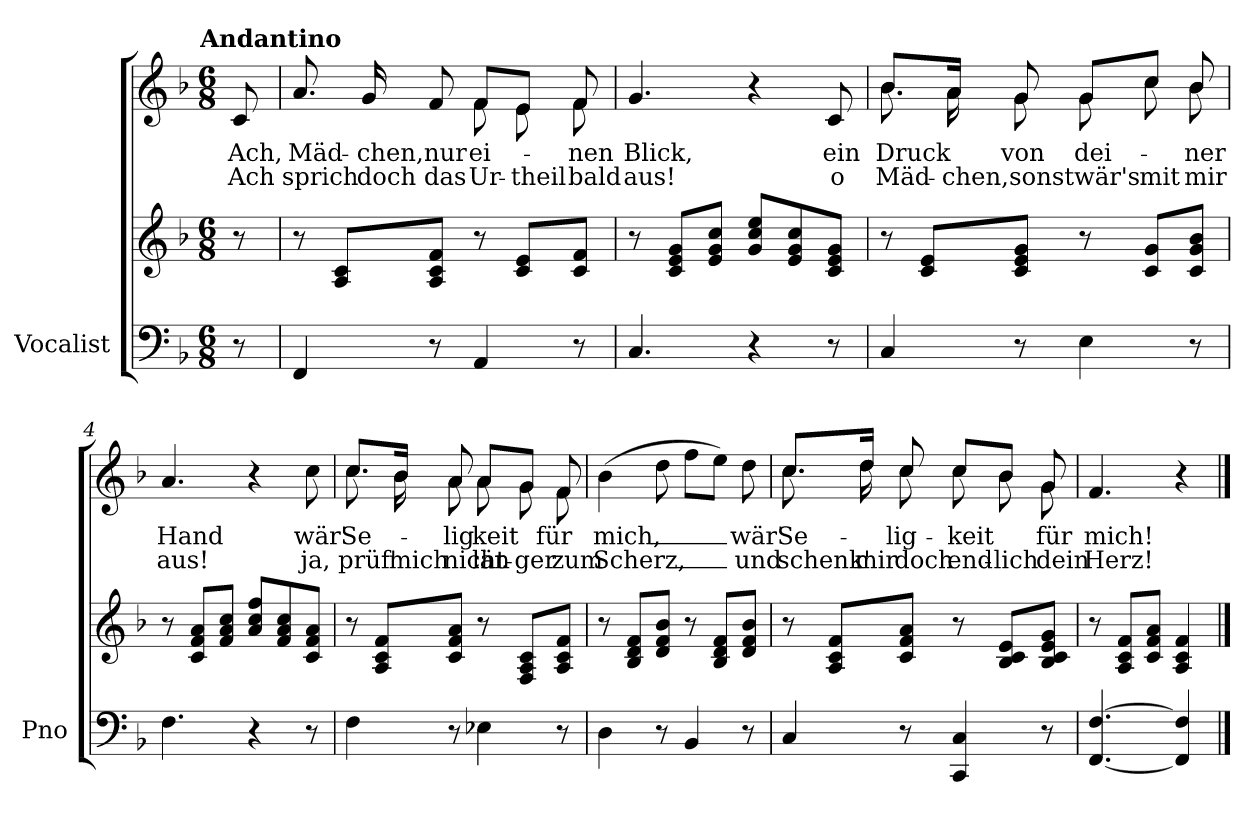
**kern	**kern	**kern	**text	**text
*part1	*part1	*part1	*part1	*part1
*staff3	*staff2	*staff1	*staff1	*staff1
*I"Vocalist	*	*	*	*
*I'Pno	*	*	*	*
*clefF4	*clefG2	*clefG2	*	*
*k[b-]	*k[b-]	*k[b-]	*	*
*F:	*F:	*F:	*	*
!!LO:TX:omd:t=Andantino
*M6/8	*M6/8	*M6/8	*	*
*MM94	*MM94	*MM94	*	*
=	=	=	=	=
8r	8r	8c/	Ach,	Ach
=1	=1	=1	=1	=1
*	*	*^	*	*
4FF/	8r	8.a/	4.ryy	Mäd-	sprich
.	8A/ 8c/L	.	.	.	.
.	.	16g/	.	-chen,	doch
8r	8A/ 8c/ 8f/J	8f/	.	nur	das
4AA/	8r	8f/L	8f\	ei-	Ur-
.	8c/ 8e/L	8e/J	8e\	.	-theil
8r	8c/ 8f/J	8f/	8f\	-nen	bald
*	*	*v	*v	*	*
=2	=2	=2	=2	=2
4.C/	8r	4.g/	Blick,	aus!
.	8c/ 8e/ 8g/L	.	.	.
.	8e/ 8g/ 8cc/J	.	.	.
4r	8g/ 8cc/ 8ee/L	4r	.	.
.	8e/ 8g/ 8cc/	.	.	.
8r	8c/ 8e/ 8g/J	8c/	ein	o
=3	=3	=3	=3	=3
*	*	*^	*	*
4C/	8r	8.b-\	8.b-/L	Druck	Mäd-
.	8c/ 8e/L	.	.	.	.
.	.	16a\	16a/Jk	.	-chen,
8r	8c/ 8e/ 8g/J	8g\	8g/	von	sonst
4E\	8r	8g\	8g/L	dei-	wär's
.	8c/ 8g/L	8cc\	8cc/J	.	mit
8r	8c/ 8g/ 8b-/J	8b-\	8b-/	-ner	mir
*	*	*v	*v	*	*
=4	=4	=4	=4	=4
4.F\	8r	4.a/	Hand	aus!
.	8c/ 8f/ 8a/L	.	.	.
.	8f/ 8a/ 8cc/J	.	.	.
4r	8a/ 8cc/ 8ff/L	4r	.	.
.	8f/ 8a/ 8cc/	.	.	.
8r	8c/ 8f/ 8a/J	8cc\	wär'	ja,
=5	=5	=5	=5	=5
*	*	*^	*	*
*	*	*	*^	*	*
4F\	8r	8.cc/L	8.cc\	4.ryy	Se-	prüf'
.	8A/ 8c/ 8f/L	.	.	.	.	.
.	.	16b-/Jk	16b-\	.	.	mich
8r	8c/ 8f/ 8a/J	8a/	8a\	.	-lig	nicht
4E-X\	8r	4.ryy	8a\	8a/L	keit	län-
.	8F/ 8A/ 8c/L	.	8g\	8g/J	.	-ger
8r	8A/ 8c/ 8f/J	.	8f\	8f/	für	zum
*	*	*v	*v	*v	*	*
=6	=6	=6	=6	=6
4D\	8r	(4b-\	mich,_	Scherz,_
.	8B-/ 8d/ 8f/L	.	.	.
8r	8d/ 8f/ 8b-/J	8dd\	.	.
4BB-/	8r	8ff\L	.	.
.	8B-/ 8d/ 8f/L	8ee\J)	.	.
8r	8d/ 8f/ 8b-/J	8dd\	wär'	und
=7	=7	=7	=7	=7
*	*	*^	*	*
4C/	8r	8.cc/L	8.cc\	Se-	schenk'
.	8A/ 8c/ 8f/L	.	.	.	.
.	.	16dd/Jk	16dd\	.	mir
8r	8c/ 8f/ 8a/J	8cc/	8cc\	-lig-	doch
4CC/ 4C/	8r	8cc/L	8cc\	-keit	end-
.	8B-/ 8c/ 8e/L	8b-/J	8b-\	.	-lich
8r	8B-/ 8c/ 8e/ 8g/J	8g/	8g\	für	dein
*	*	*v	*v	*	*
=8	=8	=8	=8	=8
[4.FF/ [4.F/	8r	4.f/	mich!	Herz!
.	8A/ 8c/ 8f/L	.	.	.
.	8c/ 8f/ 8a/J	.	.	.
4FF]/ 4F]/	4A/ 4c/ 4f/	4r	.	.
==	==	==	==	==
*-	*-	*-	*-	*-
